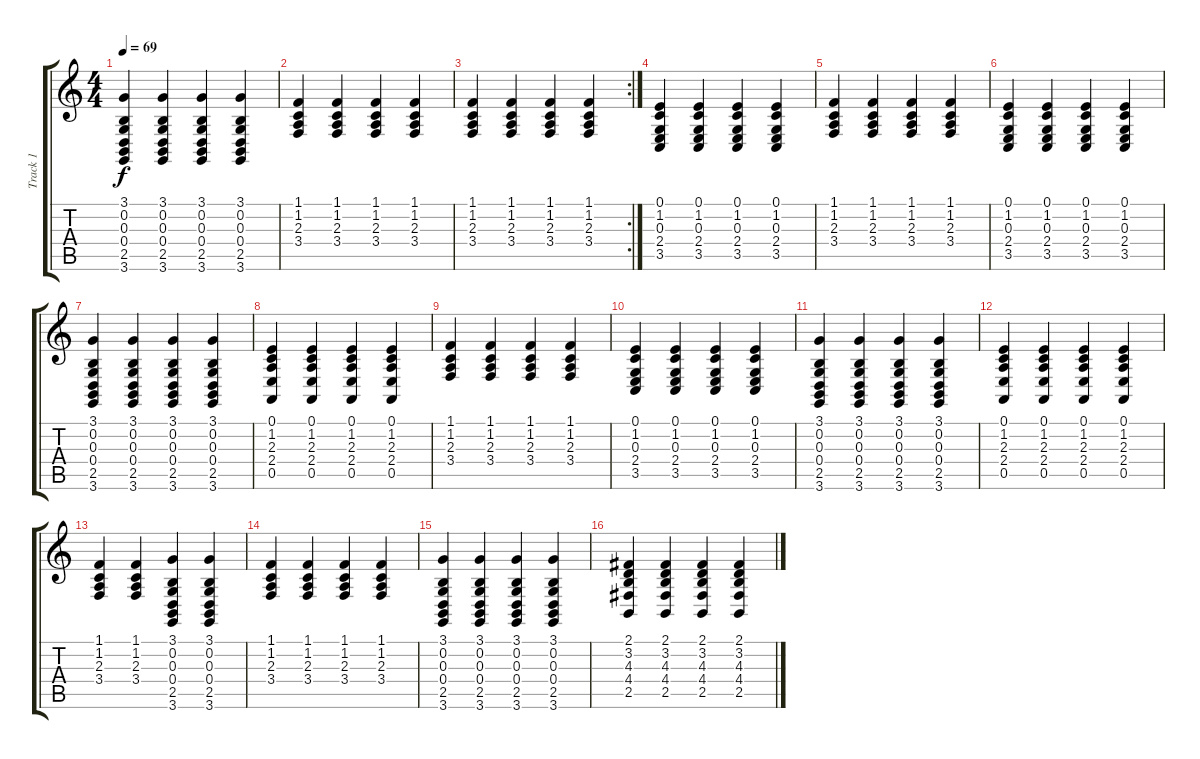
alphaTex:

\track ("Track 1" "Track 1") {instrument acousticgrandpiano}
\staff {score tabs}
\tuning (E4 B3 G3 D3 A2 E2) {hide}
\ts (4 4)
\tempo 69
\clef g2
\ks c
(3.1 0.2 0.3 0.4 2.5 3.6).4{dy f} (3.1 0.2 0.3 0.4 2.5 3.6).4 (3.1 0.2 0.3 0.4 2.5 3.6).4 (3.1 0.2 0.3 0.4 2.5 3.6).4 |
(1.1 1.2 2.3 3.4).4 (1.1 1.2 2.3 3.4).4 (1.1 1.2 2.3 3.4).4 (1.1 1.2 2.3 3.4).4 |
\rc 2
(1.1 1.2 2.3 3.4).4 (1.1 1.2 2.3 3.4).4 (1.1 1.2 2.3 3.4).4 (1.1 1.2 2.3 3.4).4 |
(0.1 1.2 0.3 2.4 3.5).4 (0.1 1.2 0.3 2.4 3.5).4 (0.1 1.2 0.3 2.4 3.5).4 (0.1 1.2 0.3 2.4 3.5).4 |
(1.1 1.2 2.3 3.4).4 (1.1 1.2 2.3 3.4).4 (1.1 1.2 2.3 3.4).4 (1.1 1.2 2.3 3.4).4 |
(0.1 1.2 0.3 2.4 3.5).4 (0.1 1.2 0.3 2.4 3.5).4 (0.1 1.2 0.3 2.4 3.5).4 (0.1 1.2 0.3 2.4 3.5).4 |
(3.1 0.2 0.3 0.4 2.5 3.6).4 (3.1 0.2 0.3 0.4 2.5 3.6).4 (3.1 0.2 0.3 0.4 2.5 3.6).4 (3.1 0.2 0.3 0.4 2.5 3.6).4 |
(0.1 1.2 2.3 2.4 0.5).4 (0.1 1.2 2.3 2.4 0.5).4 (0.1 1.2 2.3 2.4 0.5).4 (0.1 1.2 2.3 2.4 0.5).4 |
(1.1 1.2 2.3 3.4).4 (1.1 1.2 2.3 3.4).4 (1.1 1.2 2.3 3.4).4 (1.1 1.2 2.3 3.4).4 |
(0.1 1.2 0.3 2.4 3.5).4 (0.1 1.2 0.3 2.4 3.5).4 (0.1 1.2 0.3 2.4 3.5).4 (0.1 1.2 0.3 2.4 3.5).4 |
(3.1 0.2 0.3 0.4 2.5 3.6).4 (3.1 0.2 0.3 0.4 2.5 3.6).4 (3.1 0.2 0.3 0.4 2.5 3.6).4 (3.1 0.2 0.3 0.4 2.5 3.6).4 |
(0.1 1.2 2.3 2.4 0.5).4 (0.1 1.2 2.3 2.4 0.5).4 (0.1 1.2 2.3 2.4 0.5).4 (0.1 1.2 2.3 2.4 0.5).4 |
(1.1 1.2 2.3 3.4).4 (1.1 1.2 2.3 3.4).4 (3.1 0.2 0.3 0.4 2.5 3.6).4 (3.1 0.2 0.3 0.4 2.5 3.6).4 |
(1.1 1.2 2.3 3.4).4 (1.1 1.2 2.3 3.4).4 (1.1 1.2 2.3 3.4).4 (1.1 1.2 2.3 3.4).4 |
(3.1 0.2 0.3 0.4 2.5 3.6).4 (3.1 0.2 0.3 0.4 2.5 3.6).4 (3.1 0.2 0.3 0.4 2.5 3.6).4 (3.1 0.2 0.3 0.4 2.5 3.6).4 |
(2.1 3.2 4.3 4.4 2.5).4 (2.1 3.2 4.3 4.4 2.5).4 (2.1 3.2 4.3 4.4 2.5).4 (2.1 3.2 4.3 4.4 2.5).4
